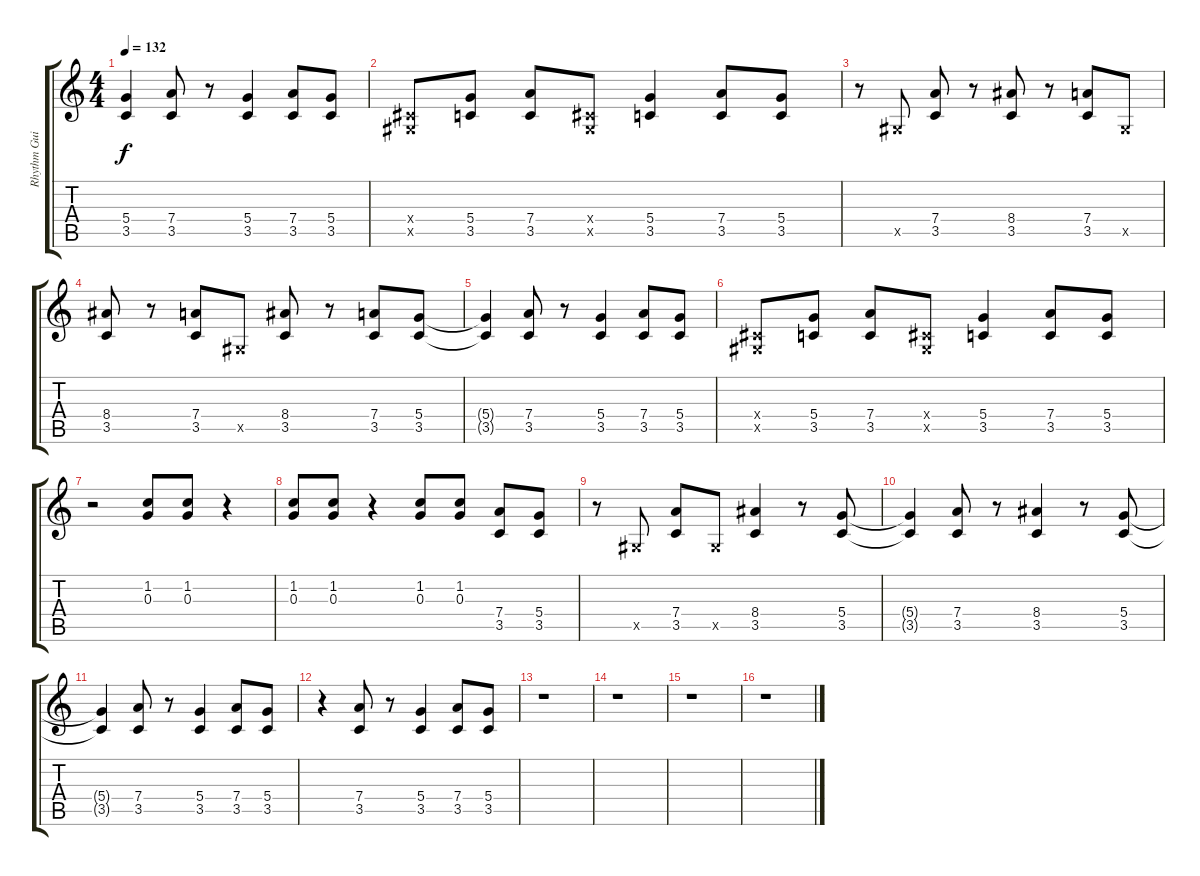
\track ("Rhythm Guitar I" "Rhythm Gui") {instrument overdrivenguitar}
\staff {score tabs}
\tuning (E4 B3 G3 D3 A2 E2) {hide}
\ts (4 4)
\tempo 132
\clef g2
\ks c
(5.4 3.5).4{dy f instrument overdrivenguitar} (7.4 3.5).8 r.8 (5.4 3.5).4 (7.4 3.5).8 (5.4 3.5).8 |
(-1.4{x} -1.5{x}).8 (5.4 3.5).8 (7.4 3.5).8 (-1.4{x} -1.5{x}).8 (5.4 3.5).4 (7.4 3.5).8 (5.4 3.5).8 |
r.8 -1.5{x}.8 (7.4 3.5).8 r.8 (8.4 3.5).8 r.8 (7.4 3.5).8 -1.5{x}.8 |
(8.4 3.5).8 r.8 (7.4 3.5).8 -1.5{x}.8 (8.4 3.5).8 r.8 (7.4 3.5).8 (5.4 3.5).8 |
(5.4{t} 3.5{t}).4 (7.4 3.5).8 r.8 (5.4 3.5).4 (7.4 3.5).8 (5.4 3.5).8 |
(-1.4{x} -1.5{x}).8 (5.4 3.5).8 (7.4 3.5).8 (-1.4{x} -1.5{x}).8 (5.4 3.5).4 (7.4 3.5).8 (5.4 3.5).8 |
r.2 (1.2 0.3).8 (1.2 0.3).8 r.4 |
(1.2 0.3).8 (1.2 0.3).8 r.4 (1.2 0.3).8 (1.2 0.3).8 (7.4 3.5).8 (5.4 3.5).8 |
r.8 -1.5{x}.8 (7.4 3.5).8 -1.5{x}.8 (8.4 3.5).4 r.8 (5.4 3.5).8 |
(5.4{t} 3.5{t}).4 (7.4 3.5).8 r.8 (8.4 3.5).4 r.8 (5.4 3.5).8 |
(5.4{t} 3.5{t}).4 (7.4 3.5).8 r.8 (5.4 3.5).4 (7.4 3.5).8 (5.4 3.5).8 |
r.4 (7.4 3.5).8 r.8 (5.4 3.5).4 (7.4 3.5).8 (5.4 3.5).8 |
r.1 |
r.1 |
r.1 |
r.1
